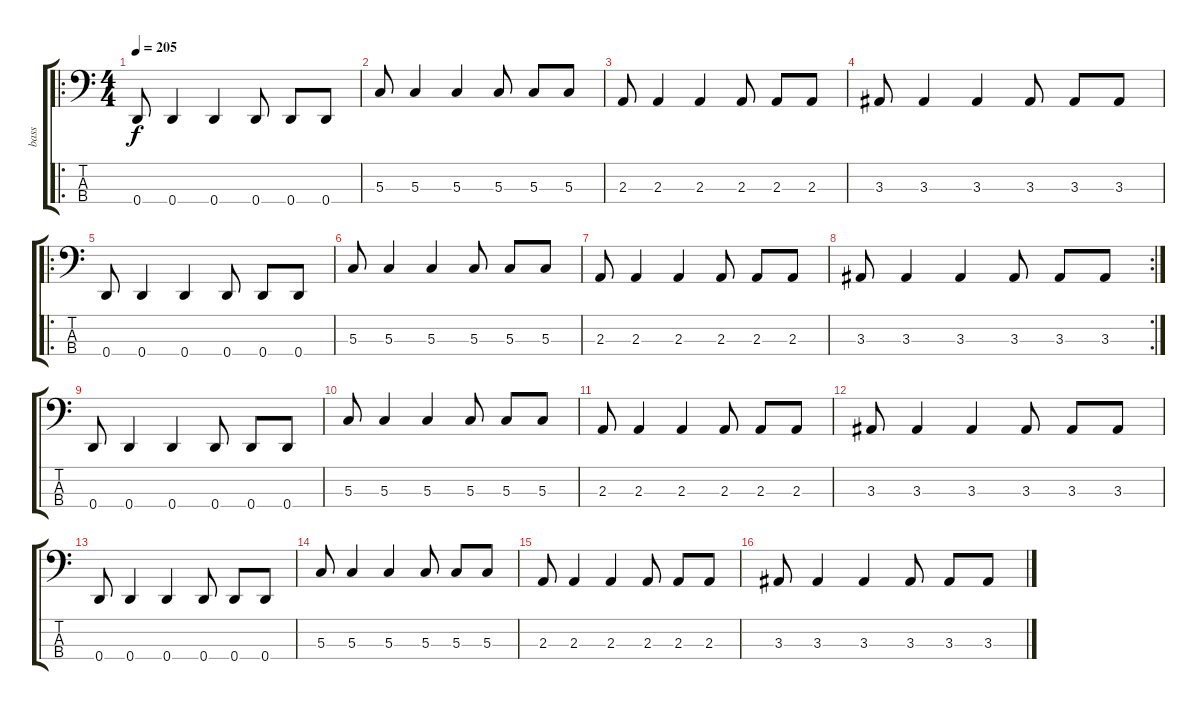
\track ("bass" "bass") {instrument electricbassfinger}
\staff {score tabs}
\tuning (F2 C2 G1 D1) {hide}
\ro
\ts (4 4)
\tempo 205
\clef f4
\ks c
0.4.8{dy f} 0.4.4 0.4.4 0.4.8 0.4.8 0.4.8 |
5.3.8 5.3.4 5.3.4 5.3.8 5.3.8 5.3.8 |
2.3.8 2.3.4 2.3.4 2.3.8 2.3.8 2.3.8 |
3.3.8 3.3.4 3.3.4 3.3.8 3.3.8 3.3.8 |
\ro
0.4.8 0.4.4 0.4.4 0.4.8 0.4.8 0.4.8 |
5.3.8 5.3.4 5.3.4 5.3.8 5.3.8 5.3.8 |
2.3.8 2.3.4 2.3.4 2.3.8 2.3.8 2.3.8 |
\rc 2
3.3.8 3.3.4 3.3.4 3.3.8 3.3.8 3.3.8 |
0.4.8 0.4.4 0.4.4 0.4.8 0.4.8 0.4.8 |
5.3.8 5.3.4 5.3.4 5.3.8 5.3.8 5.3.8 |
2.3.8 2.3.4 2.3.4 2.3.8 2.3.8 2.3.8 |
3.3.8 3.3.4 3.3.4 3.3.8 3.3.8 3.3.8 |
0.4.8 0.4.4 0.4.4 0.4.8 0.4.8 0.4.8 |
5.3.8 5.3.4 5.3.4 5.3.8 5.3.8 5.3.8 |
2.3.8 2.3.4 2.3.4 2.3.8 2.3.8 2.3.8 |
3.3.8 3.3.4 3.3.4 3.3.8 3.3.8 3.3.8
